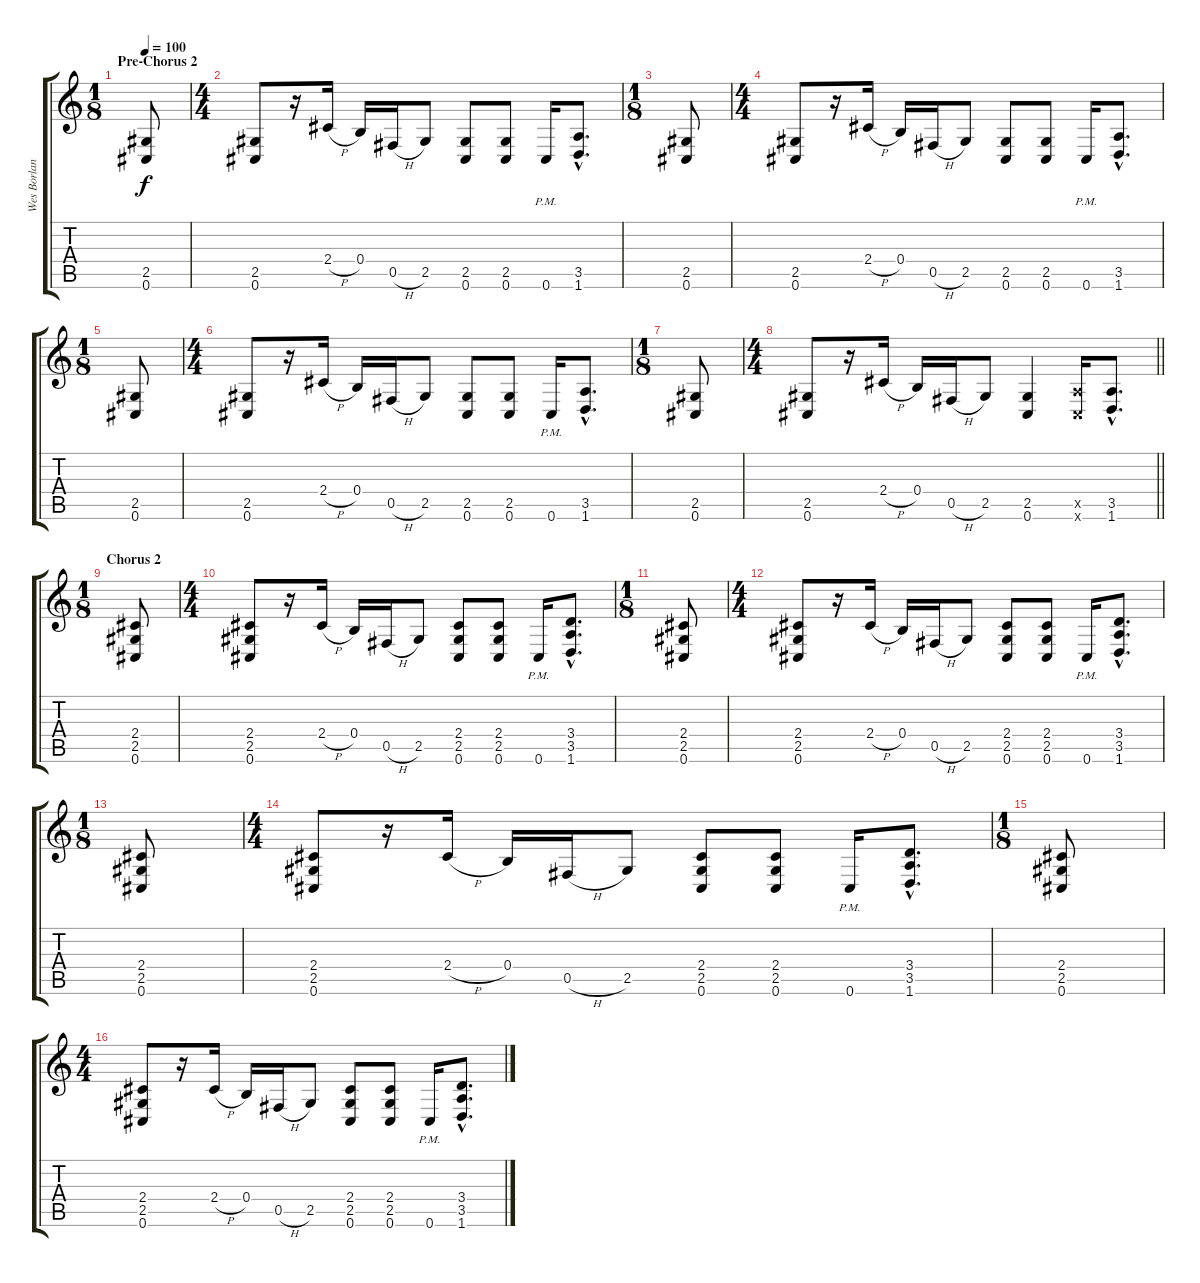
\track ("Wes Borland (Guitar)" "Wes Borlan") {instrument electricguitarclean}
\staff {score tabs}
\tuning (Db4 Ab3 E3 B2 Gb2 Db2) {hide}
\ts (1 8)
\section ("" "Pre-Chorus 2")
\tempo 100
\clef g2
\ks c
(2.5 0.6).8{dy f instrument distortionguitar} |
\ts (4 4)
(2.5 0.6).8 r.16 2.4{h}.16 0.4.16 0.5{h}.16 2.5.8 (2.5 0.6).8 (2.5 0.6).8 0.6{pm}.16 (3.5{hac} 1.6{hac}).8{d} |
\ts (1 8)
(2.5 0.6).8 |
\ts (4 4)
(2.5 0.6).8 r.16 2.4{h}.16 0.4.16 0.5{h}.16 2.5.8 (2.5 0.6).8 (2.5 0.6).8 0.6{pm}.16 (3.5{hac} 1.6{hac}).8{d} |
\ts (1 8)
(2.5 0.6).8 |
\ts (4 4)
(2.5 0.6).8 r.16 2.4{h}.16 0.4.16 0.5{h}.16 2.5.8 (2.5 0.6).8 (2.5 0.6).8 0.6{pm}.16 (3.5{hac} 1.6{hac}).8{d} |
\ts (1 8)
(2.5 0.6).8 |
\ts (4 4)
\barLineRight lightlight
(2.5 0.6).8 r.16 2.4{h}.16 0.4.16 0.5{h}.16 2.5.8 (2.5 0.6).4 (3.5{x} 0.6{x}).16 (3.5{hac} 1.6{hac}).8{d} |
\ts (1 8)
\section ("" "Chorus 2")
(2.4 2.5 0.6).8 |
\ts (4 4)
(2.4 2.5 0.6).8 r.16 2.4{h}.16 0.4.16 0.5{h}.16 2.5.8 (2.4 2.5 0.6).8 (2.4 2.5 0.6).8 0.6{pm}.16 (3.4{hac} 3.5{hac} 1.6{hac}).8{d} |
\ts (1 8)
(2.4 2.5 0.6).8 |
\ts (4 4)
(2.4 2.5 0.6).8 r.16 2.4{h}.16 0.4.16 0.5{h}.16 2.5.8 (2.4 2.5 0.6).8 (2.4 2.5 0.6).8 0.6{pm}.16 (3.4{hac} 3.5{hac} 1.6{hac}).8{d} |
\ts (1 8)
(2.4 2.5 0.6).8 |
\ts (4 4)
(2.4 2.5 0.6).8 r.16 2.4{h}.16 0.4.16 0.5{h}.16 2.5.8 (2.4 2.5 0.6).8 (2.4 2.5 0.6).8 0.6{pm}.16 (3.4{hac} 3.5{hac} 1.6{hac}).8{d} |
\ts (1 8)
(2.4 2.5 0.6).8 |
\ts (4 4)
(2.4 2.5 0.6).8 r.16 2.4{h}.16 0.4.16 0.5{h}.16 2.5.8 (2.4 2.5 0.6).8 (2.4 2.5 0.6).8 0.6{pm}.16 (3.4{hac} 3.5{hac} 1.6{hac}).8{d}
